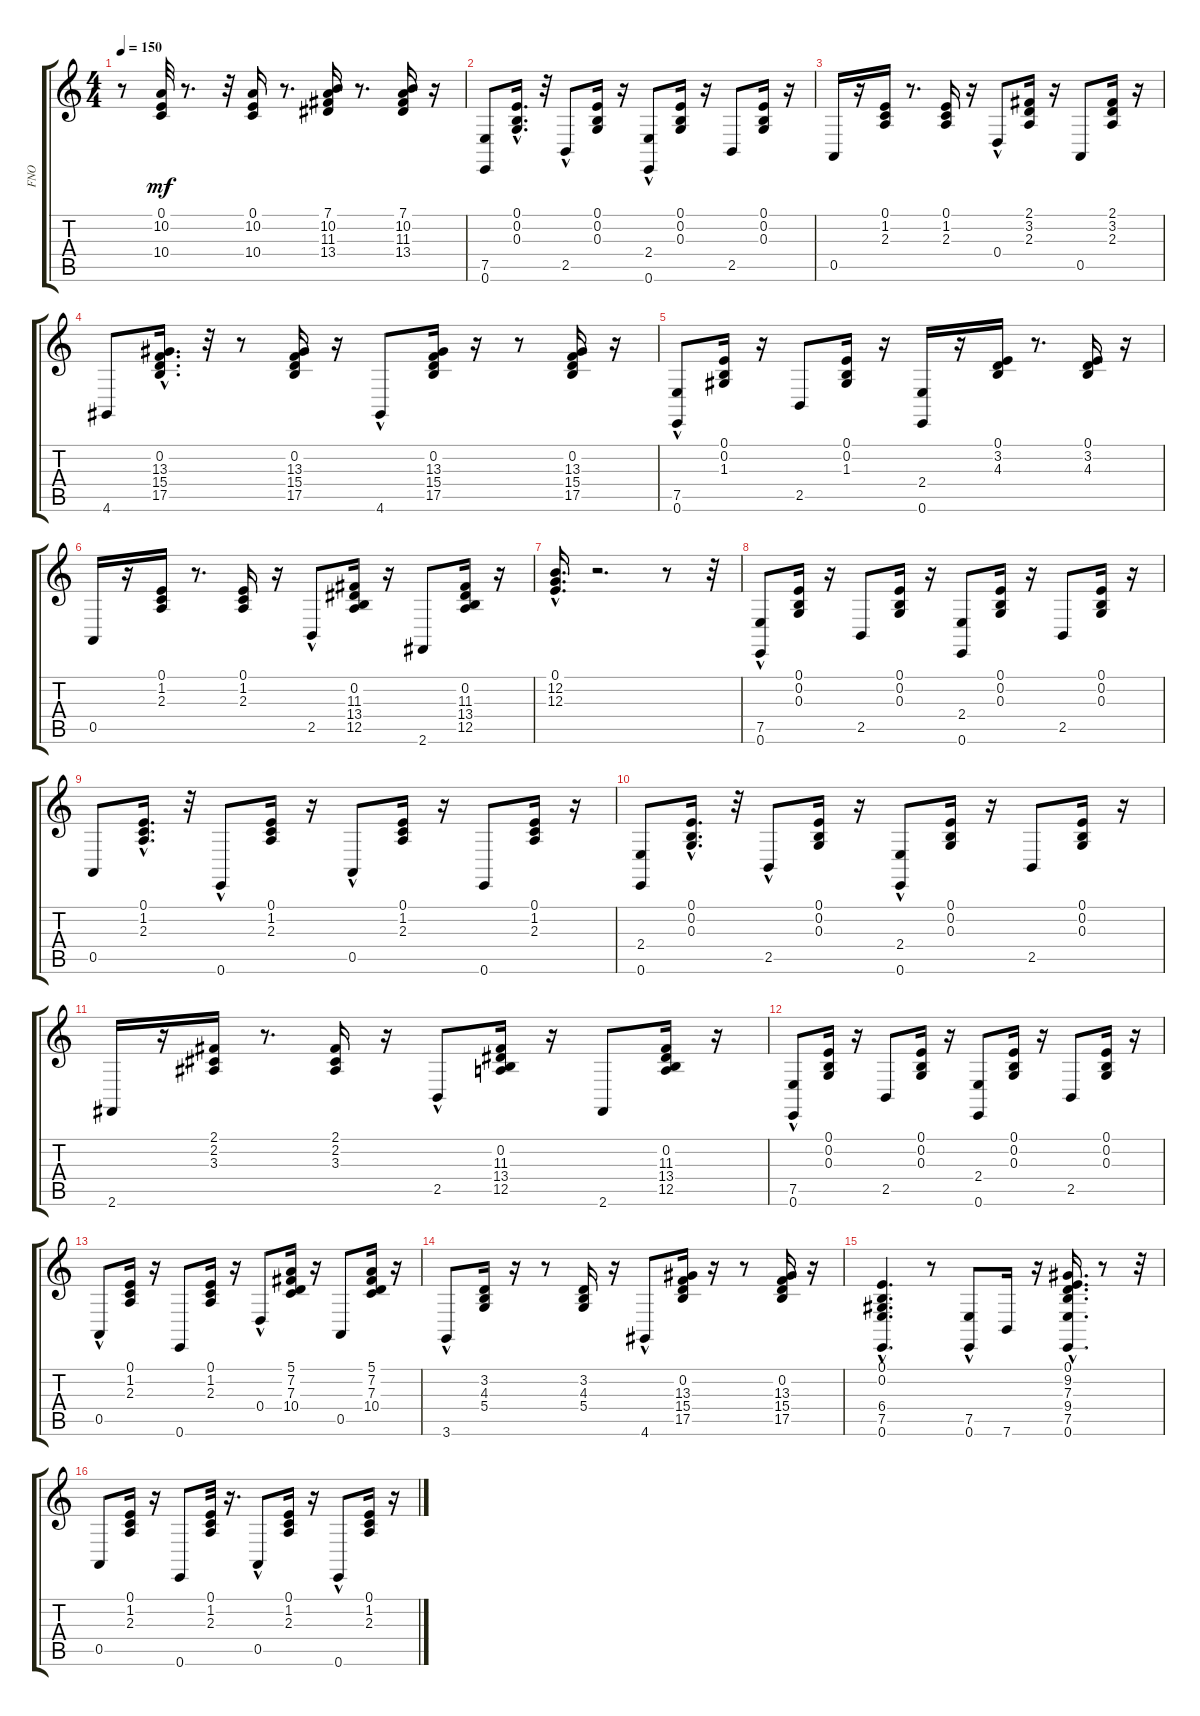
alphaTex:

\track ("FNO" "FNO") {instrument brightacousticpiano}
\staff {score tabs}
\tuning (E4 B3 G3 D3 A2 E2) {hide}
\ts (4 4)
\tempo 150
\clef g2
\ks c
r.8{dy mf} (0.1 10.2 10.4).32 r.8{d} r.32 (0.1 10.2 10.4).16 r.8{d} (7.1 10.2 11.3 13.4).16 r.8{d} (7.1 10.2 11.3 13.4).16 r.16 |
(7.5 0.6).8 (0.1 0.2{hac} 0.3{hac}).16{d} r.32 2.5{hac}.8 (0.1 0.2 0.3).16 r.16 (2.4{hac} 0.6{hac}).8 (0.1 0.2 0.3).16 r.16 2.5.8 (0.1 0.2 0.3).16 r.16 |
0.5.16 r.16 (0.1 1.2 2.3).16 r.8{d} (0.1 1.2 2.3).16 r.16 0.4{hac}.8 (2.1 3.2 2.3).16 r.16 0.5.8 (2.1 3.2 2.3).16 r.16 |
4.6.8 (0.2{hac} 13.3{hac} 15.4{hac} 17.5{hac}).16{d} r.32 r.8 (0.2 13.3 15.4 17.5).16 r.16 4.6{hac}.8 (0.2 13.3 15.4 17.5).16 r.16 r.8 (0.2 13.3 15.4 17.5).16 r.16 |
(7.5{hac} 0.6{hac}).8 (0.1 0.2 1.3).16 r.16 2.5.8 (0.1 0.2 1.3).16 r.16 (2.4 0.6).16 r.16 (0.1 3.2 4.3).16 r.8{d} (0.1 3.2 4.3).16 r.16 |
0.5.16 r.16 (0.1 1.2 2.3).16 r.8{d} (0.1 1.2 2.3).16 r.16 2.5{hac}.8 (0.2 11.3 13.4 12.5).16 r.16 2.6.8 (0.2 11.3 13.4 12.5).16 r.16 |
(0.1 12.2{hac} 12.3{hac}).16{d} r.2{d} r.8 r.32 |
(7.5{hac} 0.6{hac}).8 (0.1 0.2 0.3).16 r.16 2.5.8 (0.1 0.2 0.3).16 r.16 (2.4 0.6).8 (0.1 0.2 0.3).16 r.16 2.5.8 (0.1 0.2 0.3).16 r.16 |
0.5.8 (0.1 1.2{hac} 2.3{hac}).16{d} r.32 0.6{hac}.8 (0.1 1.2 2.3).16 r.16 0.5{hac}.8 (0.1 1.2 2.3).16 r.16 0.6.8 (0.1 1.2 2.3).16 r.16 |
(2.4 0.6).8 (0.1 0.2{hac} 0.3{hac}).16{d} r.32 2.5{hac}.8 (0.1 0.2 0.3).16 r.16 (2.4{hac} 0.6{hac}).8 (0.1 0.2 0.3).16 r.16 2.5.8 (0.1 0.2 0.3).16 r.16 |
2.6.16 r.16 (2.1 2.2 3.3).16 r.8{d} (2.1 2.2 3.3).16 r.16 2.5{hac}.8 (0.2 11.3 13.4 12.5).16 r.16 2.6.8 (0.2 11.3 13.4 12.5).16 r.16 |
(7.5{hac} 0.6{hac}).8 (0.1 0.2 0.3).16 r.16 2.5.8 (0.1 0.2 0.3).16 r.16 (2.4 0.6).8 (0.1 0.2 0.3).16 r.16 2.5.8 (0.1 0.2 0.3).16 r.16 |
0.5{hac}.8 (0.1 1.2 2.3).16 r.16 0.6.8 (0.1 1.2 2.3).16 r.16 0.4{hac}.8 (5.1 7.2 7.3 10.4).16 r.16 0.5.8 (5.1 7.2 7.3 10.4).16 r.16 |
3.6{hac}.8 (3.2 4.3 5.4).16 r.16 r.8 (3.2 4.3 5.4).16 r.16 4.6{hac}.8 (0.2 13.3 15.4 17.5).16 r.16 r.8 (0.2 13.3 15.4 17.5).16 r.16 |
(0.1 0.2{hac} 6.4{hac} 7.5{hac} 0.6{hac}).4{d} r.8 (7.5{hac} 0.6).8 7.6.16 r.16 (0.1 9.2 7.3 9.4 7.5 0.6{hac}).16{d} r.8 r.32 |
0.5.8 (0.1 1.2 2.3).16 r.16 0.6.8 (0.1 1.2 2.3).32 r.16{d} 0.5{hac}.8 (0.1 1.2 2.3).16 r.16 0.6{hac}.8 (0.1 1.2 2.3).16 r.16
